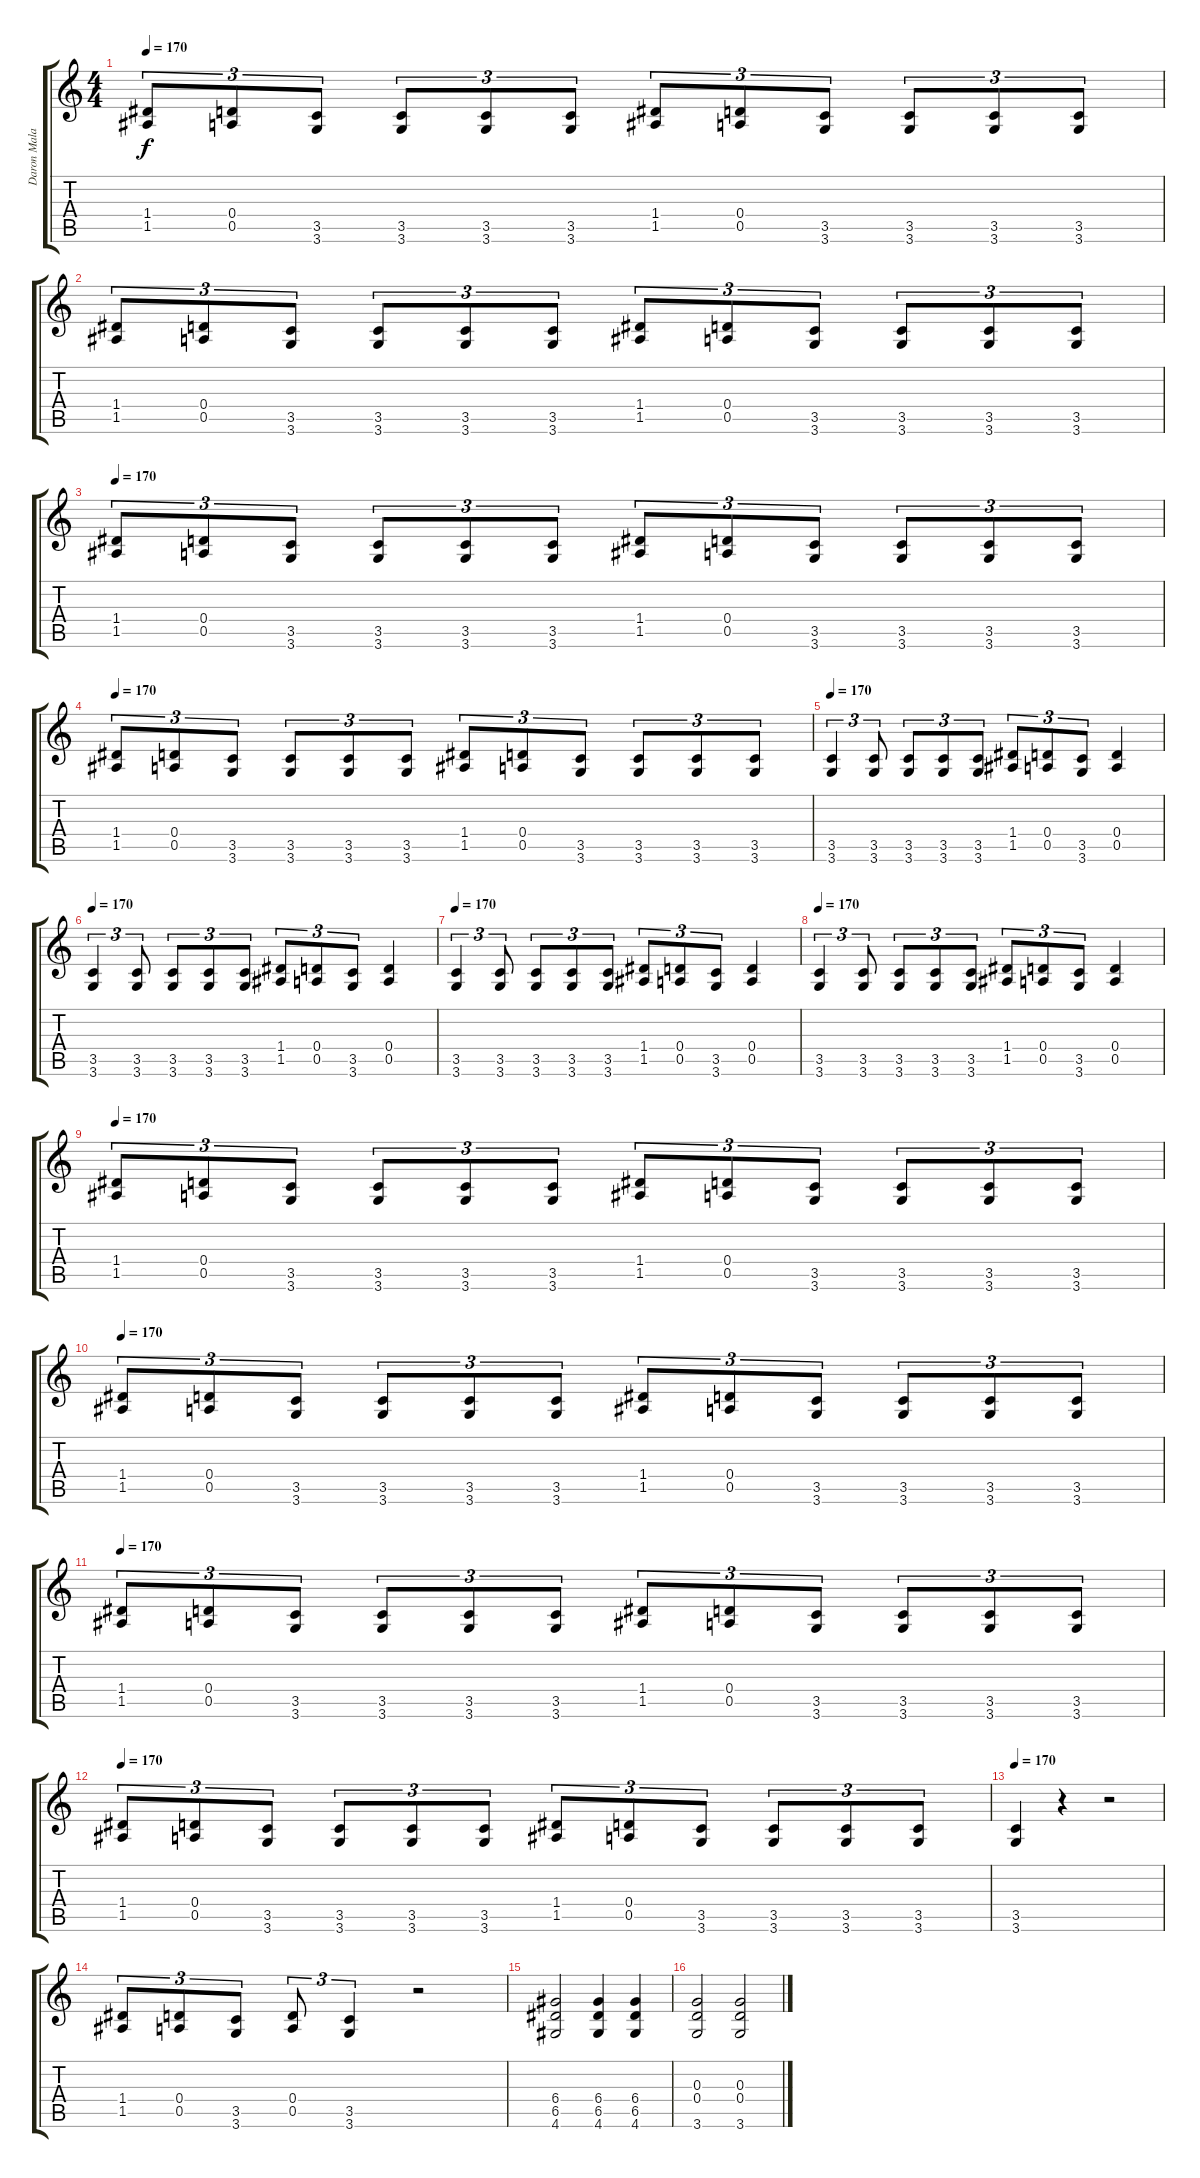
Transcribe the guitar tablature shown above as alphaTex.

\track ("Daron Malakian (disto)" "Daron Mala") {instrument overdrivenguitar}
\staff {score tabs}
\tuning (E4 B3 G3 D3 A2 E2) {hide}
\ts (4 4)
\tempo 170
\clef g2
\ks c
(1.4 1.5).8{tu (3 2) dy f} (0.4 0.5).8{tu (3 2)} (3.5 3.6).8{tu (3 2)} (3.5 3.6).8{tu (3 2)} (3.5 3.6).8{tu (3 2)} (3.5 3.6).8{tu (3 2)} (1.4 1.5).8{tu (3 2)} (0.4 0.5).8{tu (3 2)} (3.5 3.6).8{tu (3 2)} (3.5 3.6).8{tu (3 2)} (3.5 3.6).8{tu (3 2)} (3.5 3.6).8{tu (3 2)} |
(1.4 1.5).8{tu (3 2)} (0.4 0.5).8{tu (3 2)} (3.5 3.6).8{tu (3 2)} (3.5 3.6).8{tu (3 2)} (3.5 3.6).8{tu (3 2)} (3.5 3.6).8{tu (3 2)} (1.4 1.5).8{tu (3 2)} (0.4 0.5).8{tu (3 2)} (3.5 3.6).8{tu (3 2)} (3.5 3.6).8{tu (3 2)} (3.5 3.6).8{tu (3 2)} (3.5 3.6).8{tu (3 2)} |
\tempo 170
(1.4 1.5).8{tu (3 2)} (0.4 0.5).8{tu (3 2)} (3.5 3.6).8{tu (3 2)} (3.5 3.6).8{tu (3 2)} (3.5 3.6).8{tu (3 2)} (3.5 3.6).8{tu (3 2)} (1.4 1.5).8{tu (3 2)} (0.4 0.5).8{tu (3 2)} (3.5 3.6).8{tu (3 2)} (3.5 3.6).8{tu (3 2)} (3.5 3.6).8{tu (3 2)} (3.5 3.6).8{tu (3 2)} |
\tempo 170
(1.4 1.5).8{tu (3 2)} (0.4 0.5).8{tu (3 2)} (3.5 3.6).8{tu (3 2)} (3.5 3.6).8{tu (3 2)} (3.5 3.6).8{tu (3 2)} (3.5 3.6).8{tu (3 2)} (1.4 1.5).8{tu (3 2)} (0.4 0.5).8{tu (3 2)} (3.5 3.6).8{tu (3 2)} (3.5 3.6).8{tu (3 2)} (3.5 3.6).8{tu (3 2)} (3.5 3.6).8{tu (3 2)} |
\tempo 170
(3.5 3.6).4{tu (3 2)} (3.5 3.6).8{tu (3 2)} (3.5 3.6).8{tu (3 2)} (3.5 3.6).8{tu (3 2)} (3.5 3.6).8{tu (3 2)} (1.4 1.5).8{tu (3 2)} (0.4 0.5).8{tu (3 2)} (3.5 3.6).8{tu (3 2)} (0.4 0.5).4 |
\tempo 170
(3.5 3.6).4{tu (3 2)} (3.5 3.6).8{tu (3 2)} (3.5 3.6).8{tu (3 2)} (3.5 3.6).8{tu (3 2)} (3.5 3.6).8{tu (3 2)} (1.4 1.5).8{tu (3 2)} (0.4 0.5).8{tu (3 2)} (3.5 3.6).8{tu (3 2)} (0.4 0.5).4 |
\tempo 170
(3.5 3.6).4{tu (3 2)} (3.5 3.6).8{tu (3 2)} (3.5 3.6).8{tu (3 2)} (3.5 3.6).8{tu (3 2)} (3.5 3.6).8{tu (3 2)} (1.4 1.5).8{tu (3 2)} (0.4 0.5).8{tu (3 2)} (3.5 3.6).8{tu (3 2)} (0.4 0.5).4 |
\tempo 170
(3.5 3.6).4{tu (3 2)} (3.5 3.6).8{tu (3 2)} (3.5 3.6).8{tu (3 2)} (3.5 3.6).8{tu (3 2)} (3.5 3.6).8{tu (3 2)} (1.4 1.5).8{tu (3 2)} (0.4 0.5).8{tu (3 2)} (3.5 3.6).8{tu (3 2)} (0.4 0.5).4 |
\tempo 170
(1.4 1.5).8{tu (3 2)} (0.4 0.5).8{tu (3 2)} (3.5 3.6).8{tu (3 2)} (3.5 3.6).8{tu (3 2)} (3.5 3.6).8{tu (3 2)} (3.5 3.6).8{tu (3 2)} (1.4 1.5).8{tu (3 2)} (0.4 0.5).8{tu (3 2)} (3.5 3.6).8{tu (3 2)} (3.5 3.6).8{tu (3 2)} (3.5 3.6).8{tu (3 2)} (3.5 3.6).8{tu (3 2)} |
\tempo 170
(1.4 1.5).8{tu (3 2)} (0.4 0.5).8{tu (3 2)} (3.5 3.6).8{tu (3 2)} (3.5 3.6).8{tu (3 2)} (3.5 3.6).8{tu (3 2)} (3.5 3.6).8{tu (3 2)} (1.4 1.5).8{tu (3 2)} (0.4 0.5).8{tu (3 2)} (3.5 3.6).8{tu (3 2)} (3.5 3.6).8{tu (3 2)} (3.5 3.6).8{tu (3 2)} (3.5 3.6).8{tu (3 2)} |
\tempo 170
(1.4 1.5).8{tu (3 2)} (0.4 0.5).8{tu (3 2)} (3.5 3.6).8{tu (3 2)} (3.5 3.6).8{tu (3 2)} (3.5 3.6).8{tu (3 2)} (3.5 3.6).8{tu (3 2)} (1.4 1.5).8{tu (3 2)} (0.4 0.5).8{tu (3 2)} (3.5 3.6).8{tu (3 2)} (3.5 3.6).8{tu (3 2)} (3.5 3.6).8{tu (3 2)} (3.5 3.6).8{tu (3 2)} |
\tempo 170
(1.4 1.5).8{tu (3 2)} (0.4 0.5).8{tu (3 2)} (3.5 3.6).8{tu (3 2)} (3.5 3.6).8{tu (3 2)} (3.5 3.6).8{tu (3 2)} (3.5 3.6).8{tu (3 2)} (1.4 1.5).8{tu (3 2)} (0.4 0.5).8{tu (3 2)} (3.5 3.6).8{tu (3 2)} (3.5 3.6).8{tu (3 2)} (3.5 3.6).8{tu (3 2)} (3.5 3.6).8{tu (3 2)} |
\tempo 170
(3.5 3.6).4 r.4 r.2 |
(1.4 1.5).8{tu (3 2)} (0.4 0.5).8{tu (3 2)} (3.5 3.6).8{tu (3 2)} (0.4 0.5).8{tu (3 2)} (3.5 3.6).4{tu (3 2)} r.2 |
(6.4 6.5 4.6).2 (6.4 6.5 4.6).4 (6.4 6.5 4.6).4 |
(0.3 0.4 3.6).2 (0.3 0.4 3.6).2
